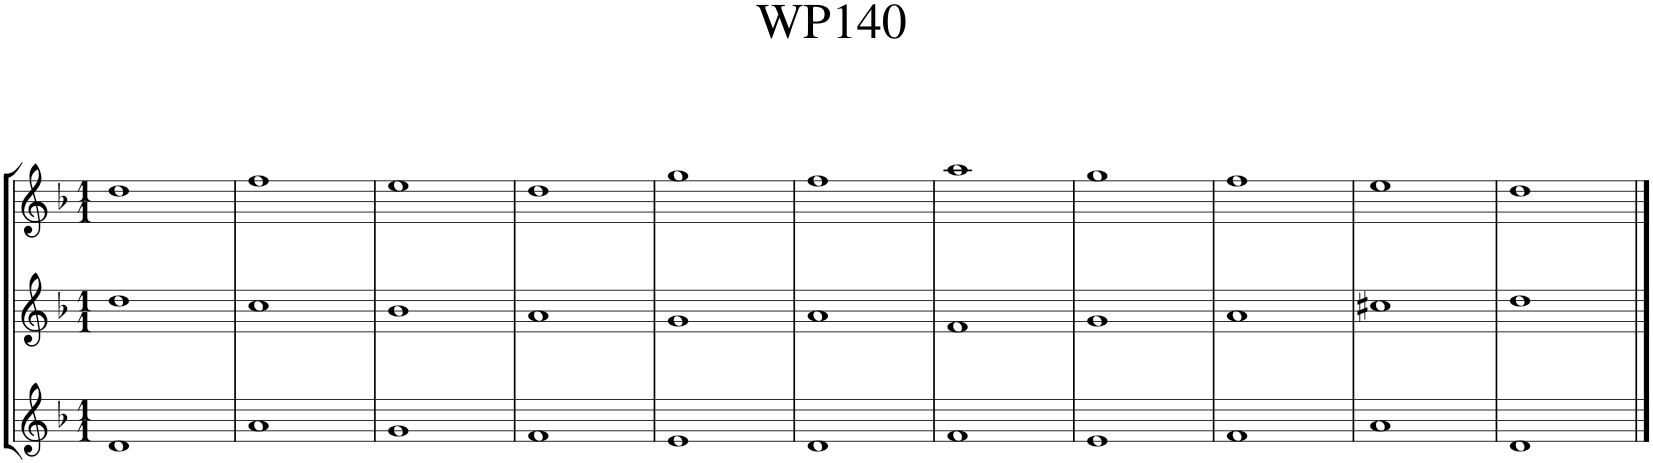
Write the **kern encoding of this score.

**kern	**kern	**kern
*part3	*part2	*part1
*staff3	*staff2	*staff1
*I"Violoncello	*I"Violin II	*I"Violin I
*I'Vc	*I'Vln	*I'Vln
*clefG2	*clefG2	*clefG2
*k[b-]	*k[b-]	*k[b-]
*M1/1	*M1/1	*M1/1
=1	=1	=1
1d	1dd	1dd
=2	=2	=2
1a	1cc	1ff
=3	=3	=3
1g	1b-	1ee
=4	=4	=4
1f	1a	1dd
=5	=5	=5
1e	1g	1gg
=6	=6	=6
1d	1a	1ff
=7	=7	=7
1f	1f	1aa
=8	=8	=8
1e	1g	1gg
=9	=9	=9
1f	1a	1ff
=10	=10	=10
1a	1cc#X	1ee
=11	=11	=11
1d	1dd	1dd
==	==	==
*-	*-	*-
